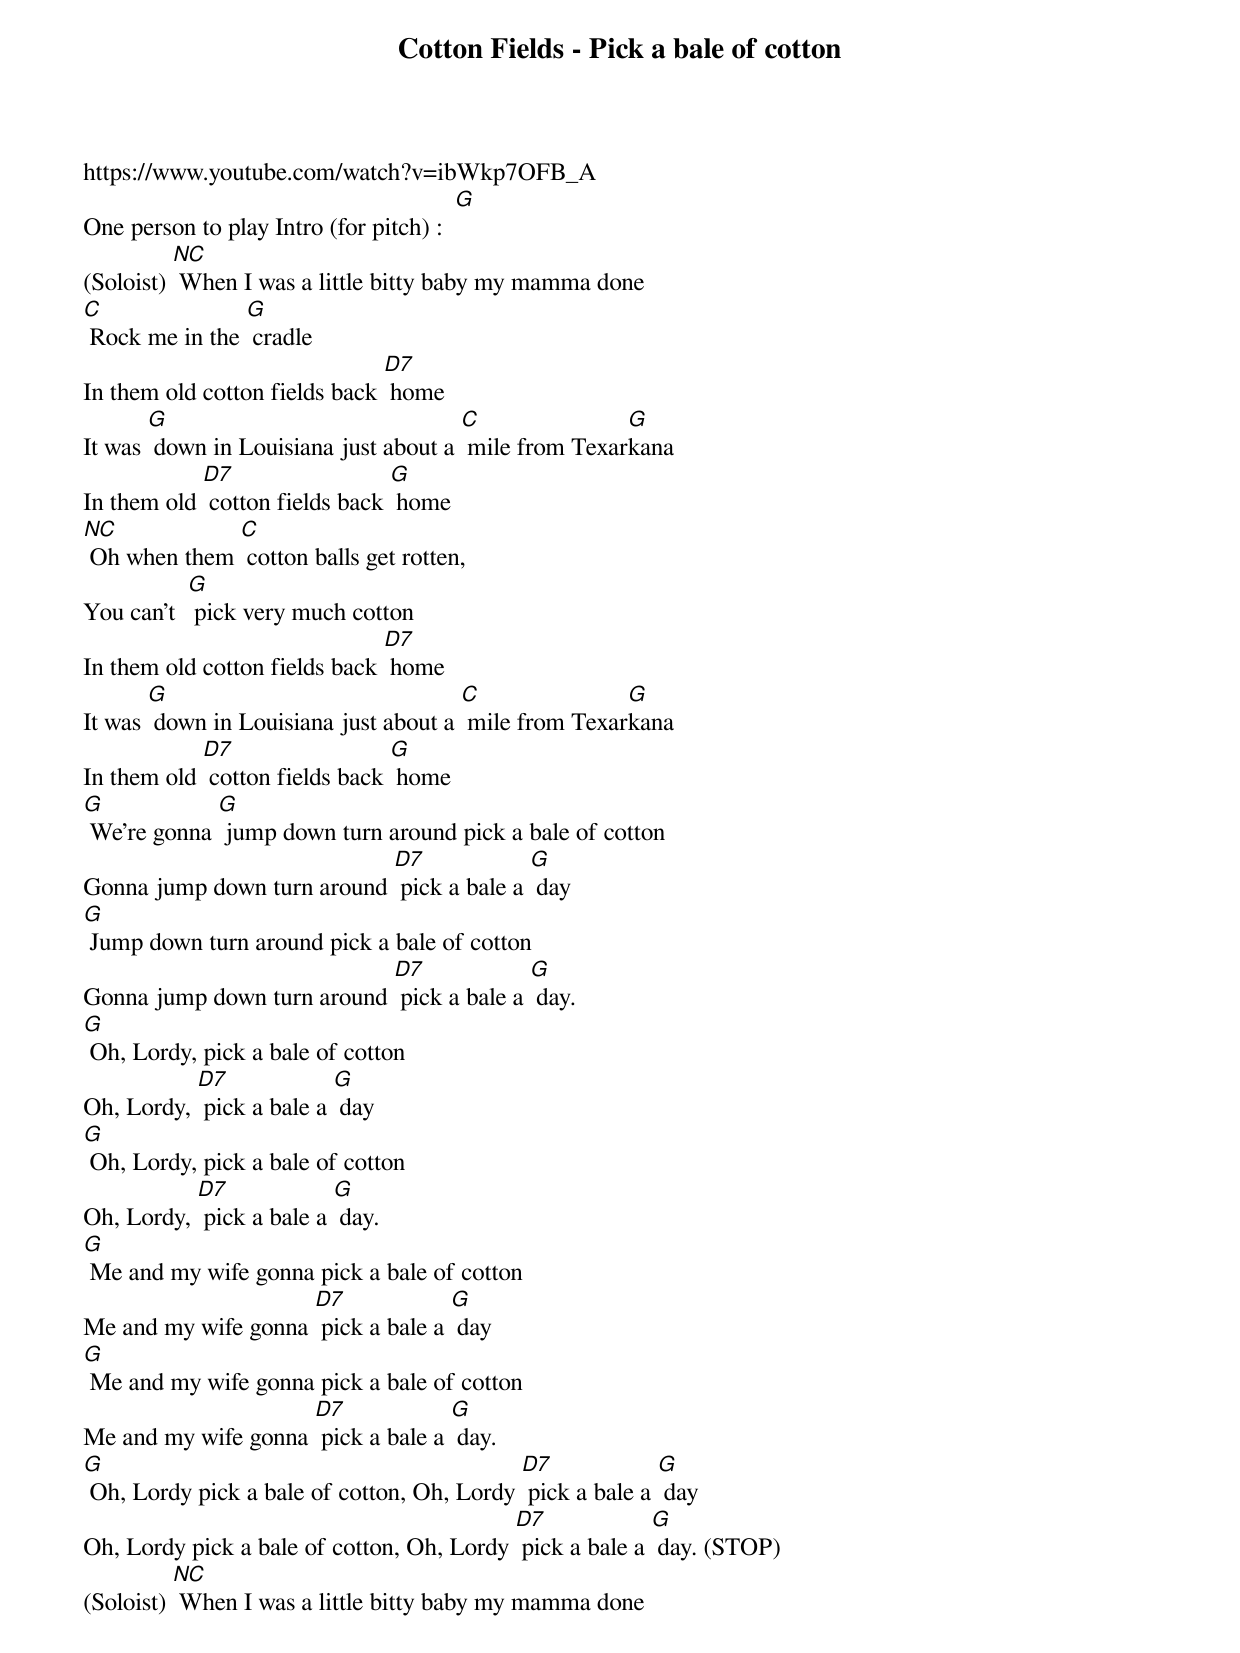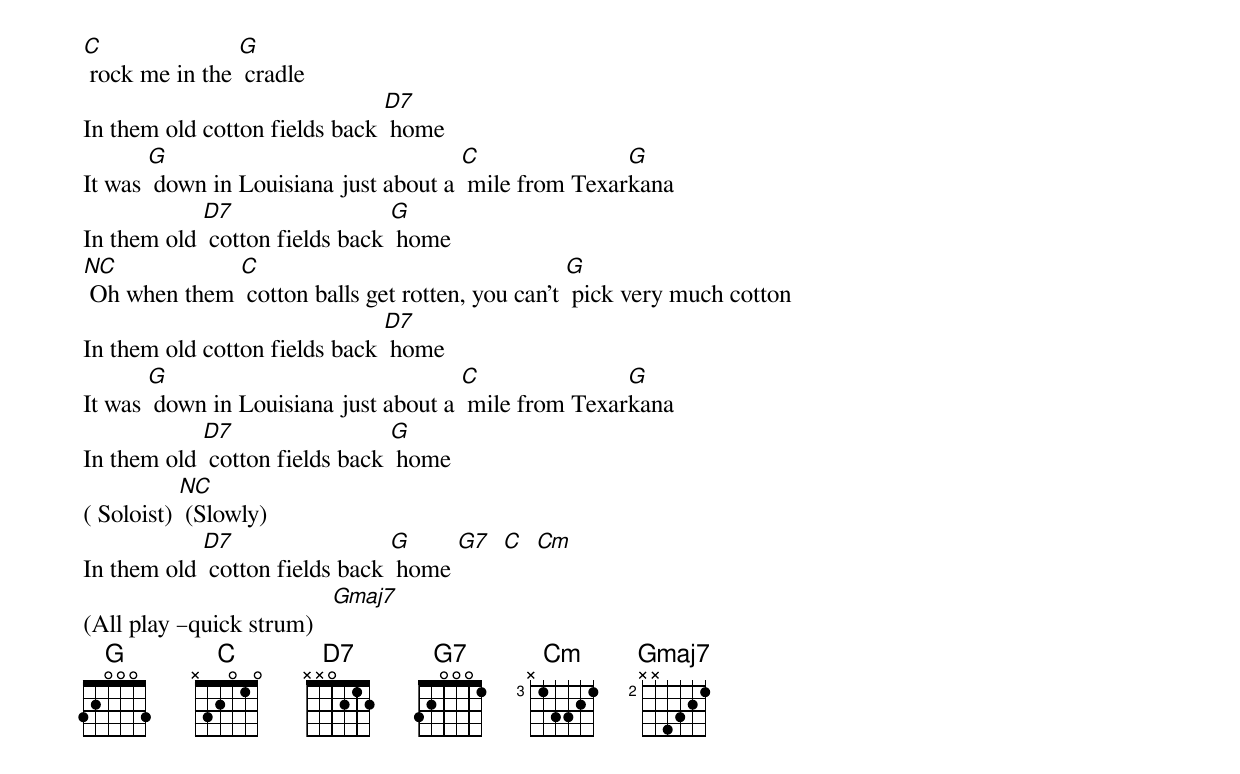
{t: Cotton Fields - Pick a bale of cotton }
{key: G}
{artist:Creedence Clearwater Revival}
https://www.youtube.com/watch?v=ibWkp7OFB_A
One person to play Intro (for pitch) :  [G]
(Soloist) [NC] When I was a little bitty baby my mamma done
[C] Rock me in the [G] cradle
In them old cotton fields back [D7] home
It was [G] down in Louisiana just about a [C] mile from Texar[G]kana
In them old [D7] cotton fields back [G] home
{c: }
[NC] Oh when them [C] cotton balls get rotten,
You can’t  [G] pick very much cotton
In them old cotton fields back [D7] home
It was [G] down in Louisiana just about a [C] mile from Texar[G]kana
In them old [D7] cotton fields back [G] home
{c: }
[G] We’re gonna [G] jump down turn around pick a bale of cotton
Gonna jump down turn around [D7] pick a bale a [G] day
[G] Jump down turn around pick a bale of cotton
Gonna jump down turn around [D7] pick a bale a [G] day.
{c: }
[G] Oh, Lordy, pick a bale of cotton
Oh, Lordy, [D7] pick a bale a [G] day
[G] Oh, Lordy, pick a bale of cotton
Oh, Lordy, [D7] pick a bale a [G] day.
{c: }
[G] Me and my wife gonna pick a bale of cotton
Me and my wife gonna [D7] pick a bale a [G] day
[G] Me and my wife gonna pick a bale of cotton
Me and my wife gonna [D7] pick a bale a [G] day.
{c: }
[G] Oh, Lordy pick a bale of cotton, Oh, Lordy [D7] pick a bale a [G] day
Oh, Lordy pick a bale of cotton, Oh, Lordy [D7] pick a bale a [G] day. (STOP)
(Soloist) [NC] When I was a little bitty baby my mamma done
[C] rock me in the [G] cradle
In them old cotton fields back [D7] home
It was [G] down in Louisiana just about a [C] mile from Texar[G]kana
In them old [D7] cotton fields back [G] home
{c: }
[NC] Oh when them [C] cotton balls get rotten, you can’t [G] pick very much cotton
In them old cotton fields back [D7] home
It was [G] down in Louisiana just about a [C] mile from Texar[G]kana
In them old [D7] cotton fields back [G] home
( Soloist) [NC] (Slowly)
In them old [D7] cotton fields back [G] home [G7]  [C]  [Cm]
(All play –quick strum)   [Gmaj7]
